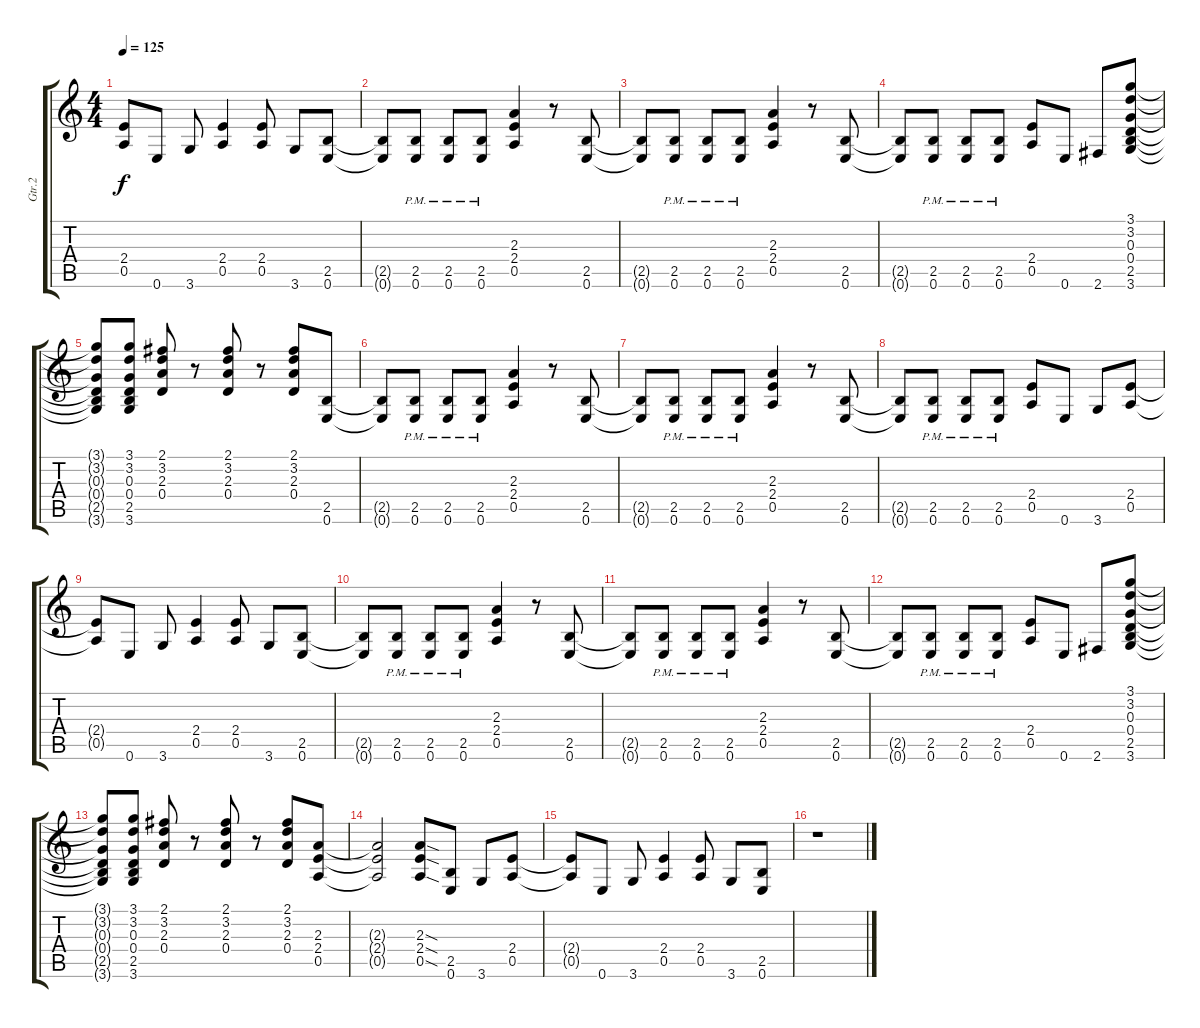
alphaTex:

\track ("Gtr.2" "Gtr.2") {instrument overdrivenguitar}
\staff {score tabs}
\tuning (E4 B3 G3 D3 A2 E2) {hide}
\ts (4 4)
\tempo 125
\clef g2
\ks c
(2.4{t} 0.5{t}).8{dy f} 0.6.8 3.6.8 (2.4 0.5).4 (2.4 0.5).8 3.6.8 (2.5 0.6).8 |
(2.5{t} 0.6{t}).8 (2.5{pm} 0.6{pm}).8 (2.5{pm} 0.6{pm}).8 (2.5{pm} 0.6{pm}).8 (2.3 2.4 0.5).4 r.8 (2.5 0.6).8 |
(2.5{t} 0.6{t}).8 (2.5{pm} 0.6{pm}).8 (2.5{pm} 0.6{pm}).8 (2.5{pm} 0.6{pm}).8 (2.3 2.4 0.5).4 r.8 (2.5 0.6).8 |
(2.5{t} 0.6{t}).8 (2.5{pm} 0.6{pm}).8 (2.5{pm} 0.6{pm}).8 (2.5{pm} 0.6{pm}).8 (2.4 0.5).8 0.6.8 2.6.8 (3.1 3.2 0.3 0.4 2.5 3.6).8 |
(3.1{t} 3.2{t} 0.3{t} 0.4{t} 2.5{t} 3.6{t}).8 (3.1 3.2 0.3 0.4 2.5 3.6).8 (2.1 3.2 2.3 0.4).8 r.8 (2.1 3.2 2.3 0.4).8 r.8 (2.1 3.2 2.3 0.4).8 (2.5 0.6).8 |
(2.5{t} 0.6{t}).8 (2.5{pm} 0.6{pm}).8 (2.5{pm} 0.6{pm}).8 (2.5{pm} 0.6{pm}).8 (2.3 2.4 0.5).4 r.8 (2.5 0.6).8 |
(2.5{t} 0.6{t}).8 (2.5{pm} 0.6{pm}).8 (2.5{pm} 0.6{pm}).8 (2.5{pm} 0.6{pm}).8 (2.3 2.4 0.5).4 r.8 (2.5 0.6).8 |
(2.5{t} 0.6{t}).8 (2.5{pm} 0.6{pm}).8 (2.5{pm} 0.6{pm}).8 (2.5{pm} 0.6{pm}).8 (2.4 0.5).8 0.6.8 3.6.8 (2.4 0.5).8 |
(2.4{t} 0.5{t}).8 0.6.8 3.6.8 (2.4 0.5).4 (2.4 0.5).8 3.6.8 (2.5 0.6).8 |
(2.5{t} 0.6{t}).8 (2.5{pm} 0.6{pm}).8 (2.5{pm} 0.6{pm}).8 (2.5{pm} 0.6{pm}).8 (2.3 2.4 0.5).4 r.8 (2.5 0.6).8 |
(2.5{t} 0.6{t}).8 (2.5{pm} 0.6{pm}).8 (2.5{pm} 0.6{pm}).8 (2.5{pm} 0.6{pm}).8 (2.3 2.4 0.5).4 r.8 (2.5 0.6).8 |
(2.5{t} 0.6{t}).8 (2.5{pm} 0.6{pm}).8 (2.5{pm} 0.6{pm}).8 (2.5{pm} 0.6{pm}).8 (2.4 0.5).8 0.6.8 2.6.8 (3.1 3.2 0.3 0.4 2.5 3.6).8 |
(3.1{t} 3.2{t} 0.3{t} 0.4{t} 2.5{t} 3.6{t}).8 (3.1 3.2 0.3 0.4 2.5 3.6).8 (2.1 3.2 2.3 0.4).8 r.8 (2.1 3.2 2.3 0.4).8 r.8 (2.1 3.2 2.3 0.4).8 (2.3 2.4 0.5).8 |
(2.3{t} 2.4{t} 0.5{t}).2 (2.3{sod} 2.4{sod} 0.5{sod}).8 (2.5 0.6).8 3.6.8 (2.4 0.5).8 |
(2.4{t} 0.5{t}).8 0.6.8 3.6.8 (2.4 0.5).4 (2.4 0.5).8 3.6.8 (2.5 0.6).8 |
r.1
